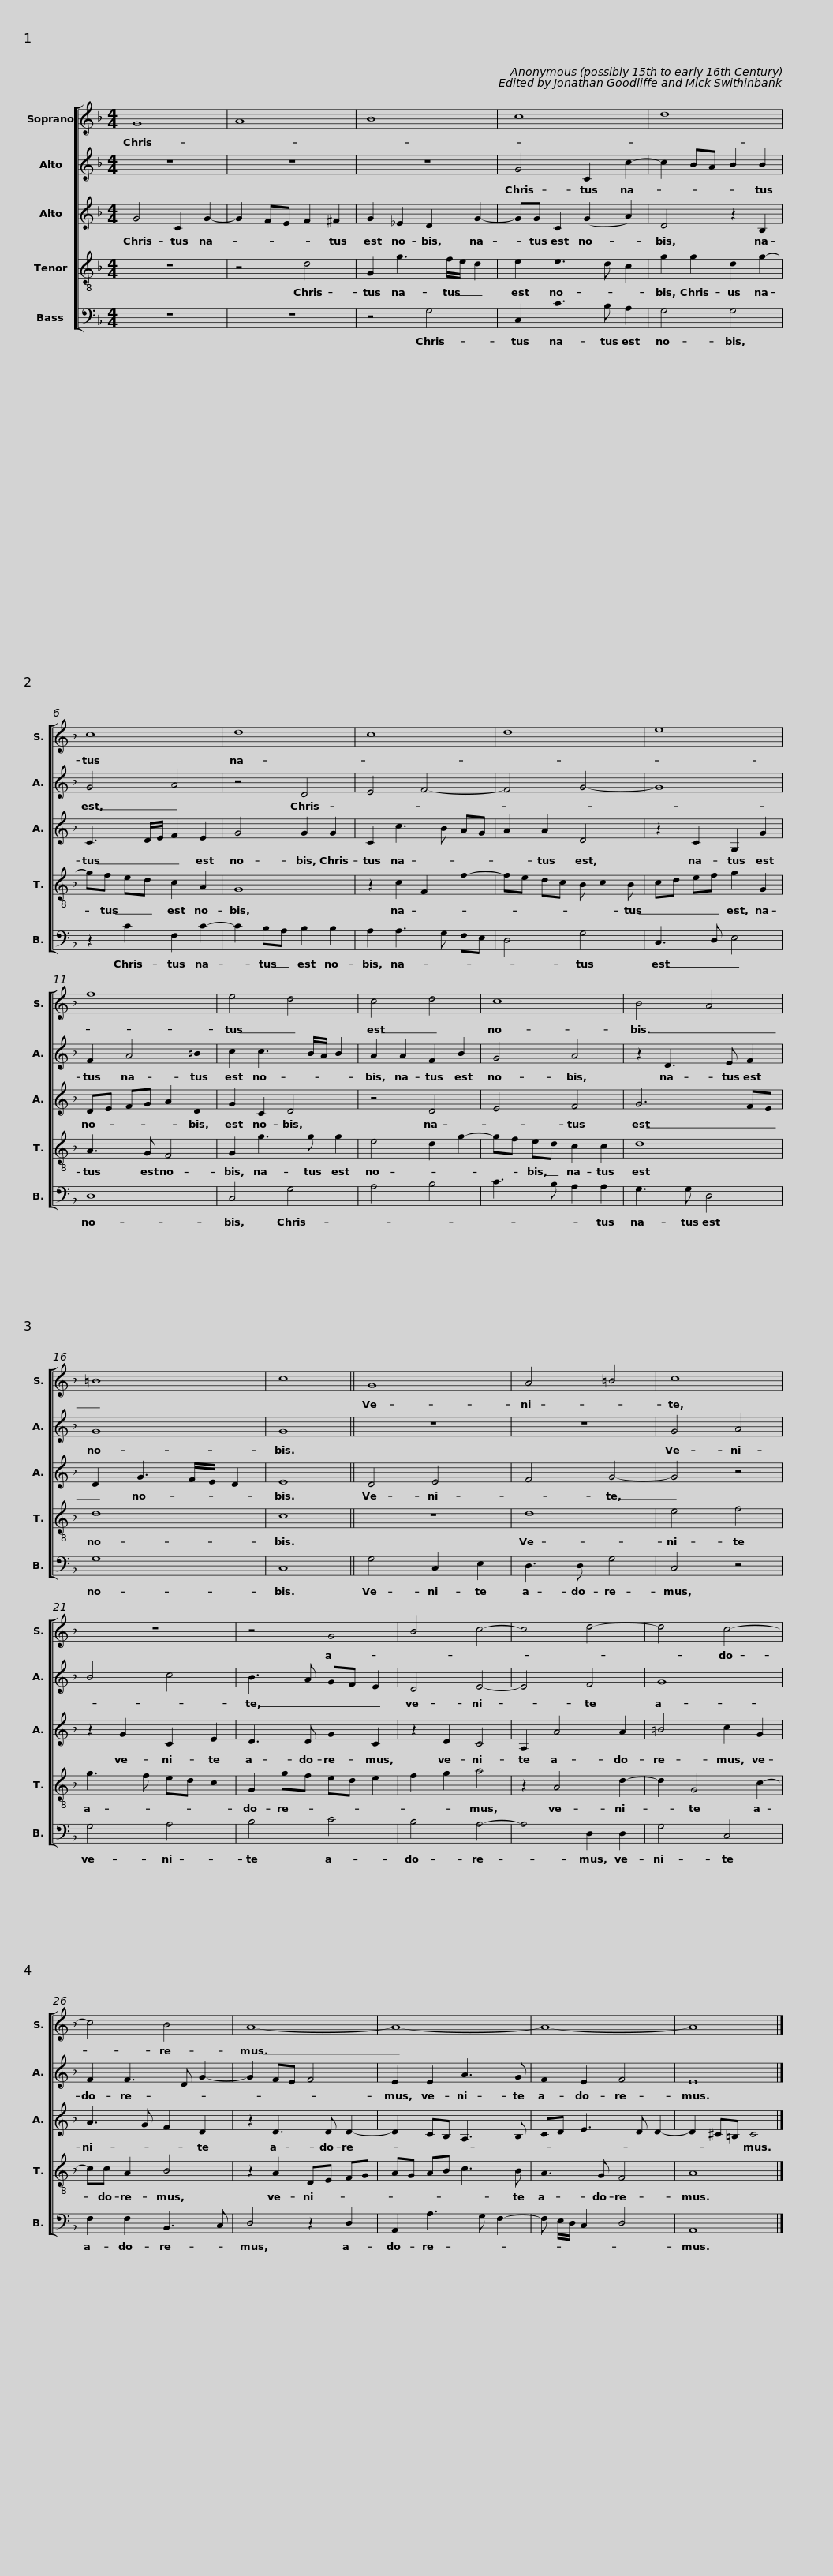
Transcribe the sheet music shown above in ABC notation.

X:1
%%score [ 1 2 3 4 5 ]
L:1/8
M:4/4
I:linebreak $
K:F
V:1 treble
V:2 treble
V:3 treble
V:4 treble-8 transpose=-12
V:5 bass
V:1
 G8 | A8 | B8 | c8 | d8 |$ %5
 c8 | d8 | c8 | d8 | e8 | %10
 f8 |$ e4 d4 | c4 d4 | c8 | B4 A4 | %15
 =B8 | c8 ||$ G8 | A4 =B4 | c8 | %20
 z8 |$ z4 G4 | B4 c4- | c4 d4- | d4 c4- | %25
 c4 B4 |$ A8- | A8- | A8- | A8 |] %30
V:2
 z8 | z8 | z8 | G4 C2 c2- | c2 BA B2 B2 |$ %5
 G4 A4 | z4 D4 | E4 F4- | F4 G4- | G8 | %10
 F2 A4 =B2 |$ c2 c3 B/A/ B2 | A2 A2 F2 B2 | G4 A4 | z2 D3 E F2 | %15
 G8 | G8 ||$ z8 | z8 | G4 A4 | %20
 B4 c4 |$ B3 A GF E2 | D4 E4- | E4 F4 | G8 | %25
 F2 F3 D G2- |$ G2 FE F4 | E2 E2 A3 G | F2 E2 F4 | E8 |] %30
V:3
 G4 C2 G2- | G2 FE F2 ^F2 | G2 _E2 D2 G2- | GG C2 (G2 A2) | D4 z2 B,2 |$ %5
 C3 D/E/ F2 E2 | G4 G2 G2 | C2 c3 B AG | A2 A2 D4 | z2 C2 G,2 G2 | %10
 DE FG A2 D2 |$ G2 C2 D4 | z4 D4 | E4 F4 | G6 FE | %15
 D2 G3 F/E/ D2 | E8 ||$ D4 E4 | F4 G4- | G4 z4 | %20
 z2 G2 C2 E2 |$ D3 D G2 C2 | z2 D2 C4 | A,2 A4 A2 | =B4 c2 G2 | %25
 A3 G F2 D2 |$ z2 D3 D D2- | D2 CB, A,3 B, | CD E3 D D2- | D2 ^C=B, C4 |] %30
V:4
 z8 | z4 d4 | G2 g3 f/e/ d2 | e2 e3 d c2 | g2 g2 d2 g2- |$ %5
 gf ed c2 A2 | G8 | z2 c2 F2 f2- | fe dc B c2 B | cd ef g2 G2 | %10
 A3 G F4 |$ G2 g3 g g2 | e4 d2 g2- | gf ed c2 c2 | d8 | %15
 d8 | c8 ||$ z8 | d8 | e4 f4 | %20
 g3 f ed c2 |$ G2 gf ed e2 | f2 g2 a4 | z2 A4 d2- | d2 G4 c2- | %25
 cc A2 B4 |$ z2 A2 DE FG | AG AB c3 B | A3 G F4 | A8 |] %30
V:5
 z8 | z8 | z4 G,4 | C,2 C3 B, A,2 | G,4 G,4 |$ %5
 z2 C2 F,2 C2- | C2 B,A, B,2 B,2 | A,2 A,3 G, F,E, | D,4 G,4 | C,3 D, E,4 | %10
 D,8 |$ C,4 G,4 | A,4 B,4 | C3 B, A,2 A,2 | G,3 G, D,4 | %15
 G,8 | C,8 ||$ G,4 C,2 E,2 | D,3 D, G,4 | C,4 z4 | %20
 G,4 A,4 |$ B,4 C4 | B,4 A,4- | A,4 D,2 D,2 | G,4 C,4 | %25
 F,2 F,2 B,,3 C, |$ D,4 z2 D,2 | A,,2 A,3 G, F,2- | F, E,/D,/ C,2 D,4 | A,,8 |] %30
